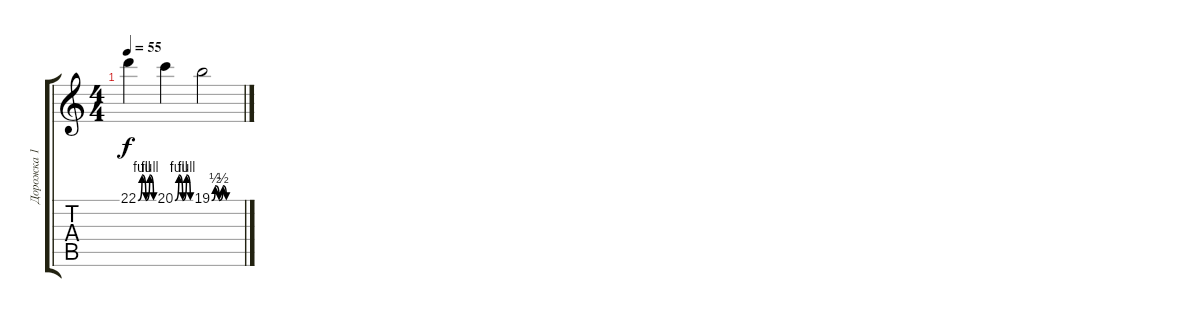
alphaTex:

\track ("Дорожка 1" "Дорожка 1") {instrument fx4atmosphere}
\staff {score tabs}
\tuning (E4 B3 G3 D3 A2 E2) {hide}
\ts (4 4)
\tempo 55
\clef g2
\ks c
22.1{be (custom 0 0 15 4 30 0 45 4 60 0)}.4{dy f instrument pad7halo} 20.1{be (custom 0 0 15 4 30 0 45 4 60 0)}.4 19.1{be (custom 0 0 7 2 15 0 23 2 30 0 60 0)}.2
